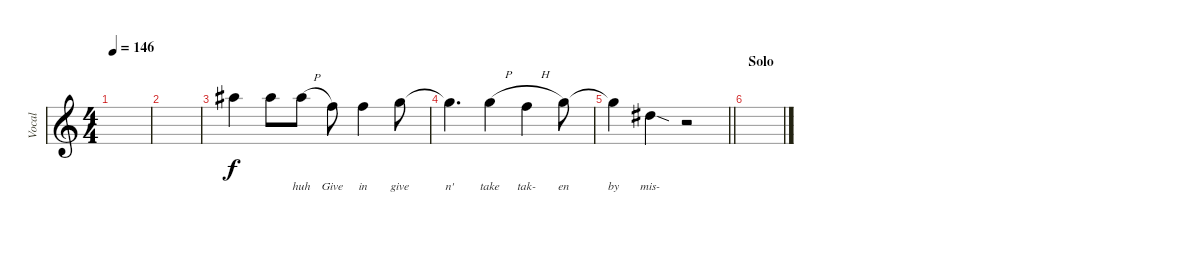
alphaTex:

\track ("Vocal" "Vocal") {instrument electricguitarjazz}
\staff {score}
\tuning (Eb4 Bb3 Gb3 Db3 Ab2 Eb2) {hide}
\ts (4 4)
\tempo 146
\clef g2
\ks c
|
|
7.1.4{lyrics (0 "") lyrics (1 "") lyrics (2 "") lyrics (3 "") lyrics (4 "")} 7.1.8{lyrics (0 "") lyrics (1 "") lyrics (2 "") lyrics (3 "") lyrics (4 "")} 7.1{h}.8{lyrics (0 "huh") lyrics (1 "") lyrics (2 "") lyrics (3 "") lyrics (4 "")} 2.1.8{lyrics (0 "Give") lyrics (1 "") lyrics (2 "") lyrics (3 "") lyrics (4 "")} 2.1.4{lyrics (0 "in") lyrics (1 "") lyrics (2 "") lyrics (3 "") lyrics (4 "")} 4.1.8{lyrics (0 "give") lyrics (1 "") lyrics (2 "") lyrics (3 "") lyrics (4 "")} |
4.1{t}.4{d lyrics (0 "n'") lyrics (1 "") lyrics (2 "") lyrics (3 "") lyrics (4 "")} 4.1{h}.4{lyrics (0 "take") lyrics (1 "") lyrics (2 "") lyrics (3 "") lyrics (4 "")} 2.1{h}.4{lyrics (0 "tak-") lyrics (1 "") lyrics (2 "") lyrics (3 "") lyrics (4 "")} 4.1.8{lyrics (0 "en") lyrics (1 "") lyrics (2 "") lyrics (3 "") lyrics (4 "")} |
\barLineRight lightlight
4.1{t}.4{lyrics (0 "by") lyrics (1 "") lyrics (2 "") lyrics (3 "") lyrics (4 "")} 0.1{sod}.4{lyrics (0 "mis-") lyrics (1 "") lyrics (2 "") lyrics (3 "") lyrics (4 "")} r.2 |
\section ("" "Solo")
